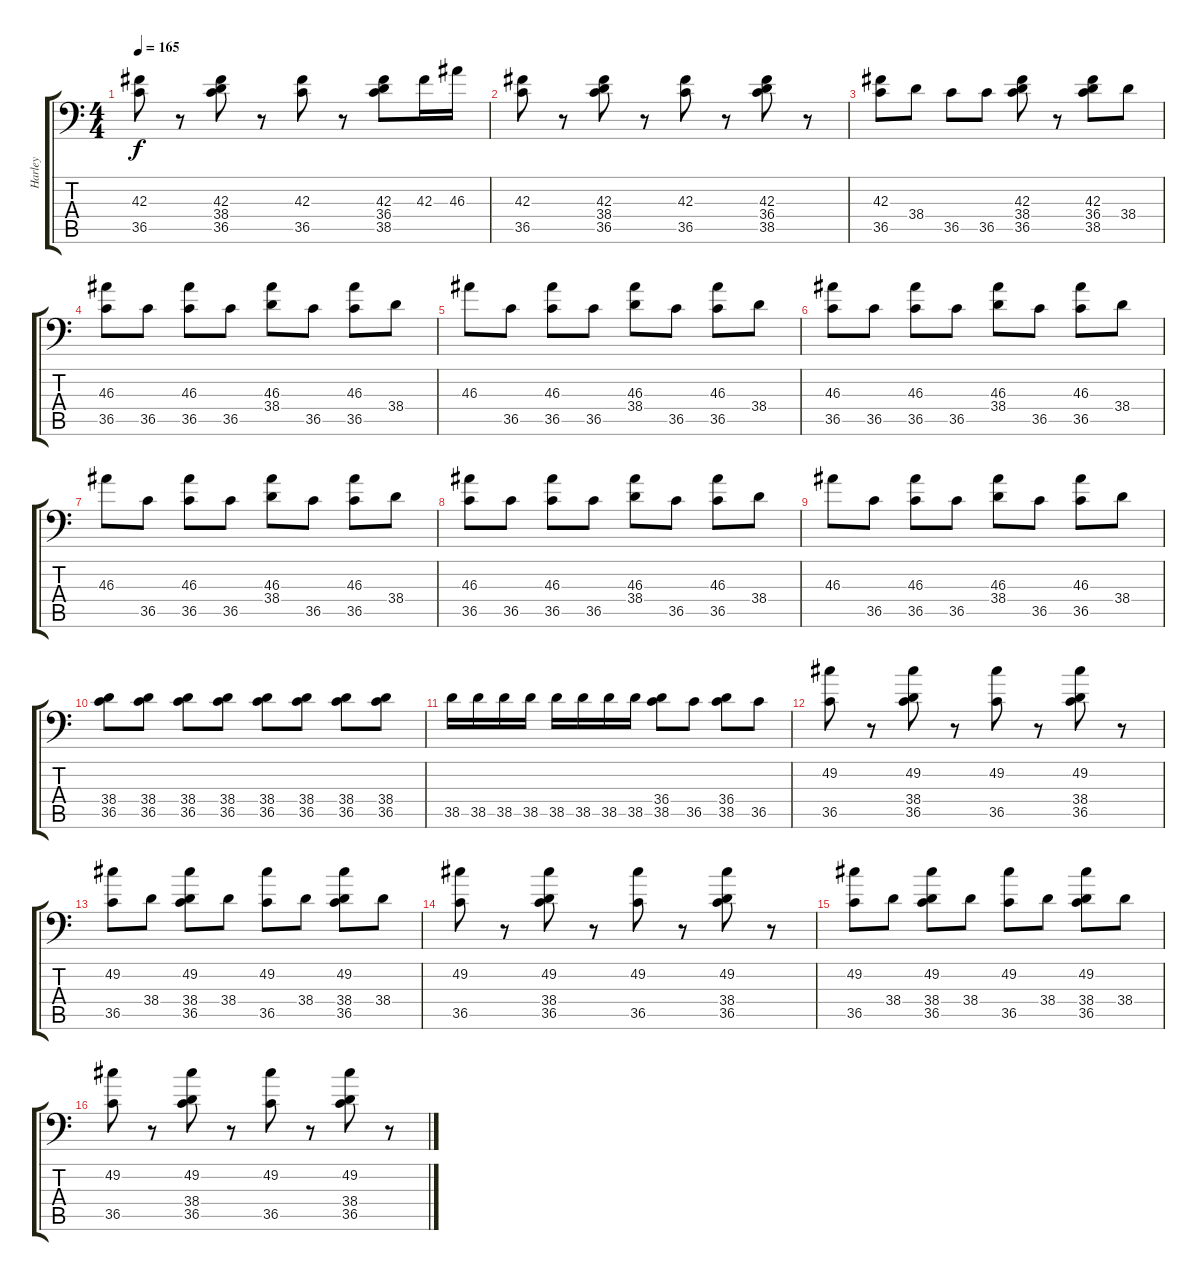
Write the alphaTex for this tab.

\track ("Harley" "Harley") {instrument acousticgrandpiano}
\staff {score tabs}
\tuning (C-1 C-1 C-1 C-1 C-1 C-1) {hide}
\ts (4 4)
\tempo 165
\clef f4
\ks c
(42.3 36.5).8{dy f} r.8 (42.3 38.4 36.5).8 r.8 (42.3 36.5).8 r.8 (42.3 36.4 38.5).8 42.3.16 46.3.16 |
(42.3 36.5).8 r.8 (42.3 38.4 36.5).8 r.8 (42.3 36.5).8 r.8 (42.3 36.4 38.5).8 r.8 |
(42.3 36.5).8 38.4.8 36.5.8 36.5.8 (42.3 38.4 36.5).8 r.8 (42.3 36.4 38.5).8 38.4.8 |
(46.3 36.5).8 36.5.8 (46.3 36.5).8 36.5.8 (46.3 38.4).8 36.5.8 (46.3 36.5).8 38.4.8 |
46.3.8 36.5.8 (46.3 36.5).8 36.5.8 (46.3 38.4).8 36.5.8 (46.3 36.5).8 38.4.8 |
(46.3 36.5).8 36.5.8 (46.3 36.5).8 36.5.8 (46.3 38.4).8 36.5.8 (46.3 36.5).8 38.4.8 |
46.3.8 36.5.8 (46.3 36.5).8 36.5.8 (46.3 38.4).8 36.5.8 (46.3 36.5).8 38.4.8 |
(46.3 36.5).8 36.5.8 (46.3 36.5).8 36.5.8 (46.3 38.4).8 36.5.8 (46.3 36.5).8 38.4.8 |
46.3.8 36.5.8 (46.3 36.5).8 36.5.8 (46.3 38.4).8 36.5.8 (46.3 36.5).8 38.4.8 |
(38.4 36.5).8 (38.4 36.5).8 (38.4 36.5).8 (38.4 36.5).8 (38.4 36.5).8 (38.4 36.5).8 (38.4 36.5).8 (38.4 36.5).8 |
38.5.16 38.5.16 38.5.16 38.5.16 38.5.16 38.5.16 38.5.16 38.5.16 (36.4 38.5).8 36.5.8 (36.4 38.5).8 36.5.8 |
(49.2 36.5).8 r.8 (49.2 38.4 36.5).8 r.8 (49.2 36.5).8 r.8 (49.2 38.4 36.5).8 r.8 |
(49.2 36.5).8 38.4.8 (49.2 38.4 36.5).8 38.4.8 (49.2 36.5).8 38.4.8 (49.2 38.4 36.5).8 38.4.8 |
(49.2 36.5).8 r.8 (49.2 38.4 36.5).8 r.8 (49.2 36.5).8 r.8 (49.2 38.4 36.5).8 r.8 |
(49.2 36.5).8 38.4.8 (49.2 38.4 36.5).8 38.4.8 (49.2 36.5).8 38.4.8 (49.2 38.4 36.5).8 38.4.8 |
(49.2 36.5).8 r.8 (49.2 38.4 36.5).8 r.8 (49.2 36.5).8 r.8 (49.2 38.4 36.5).8 r.8
